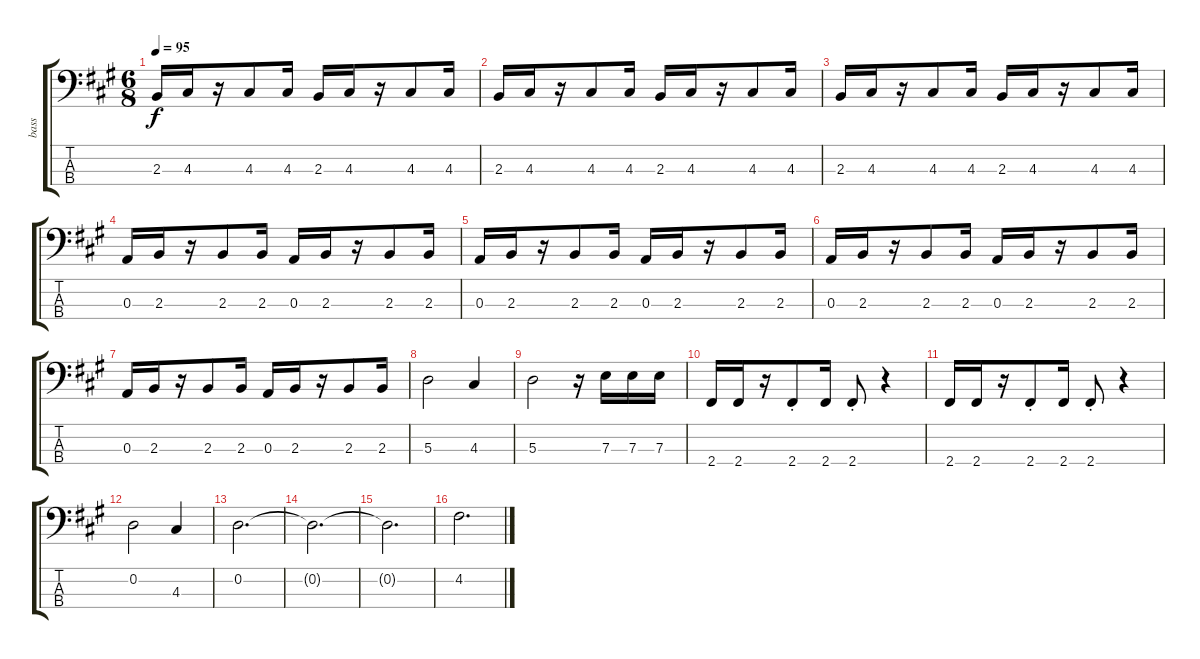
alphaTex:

\track ("bass" "bass") {instrument electricbassfinger}
\staff {score tabs}
\tuning (G2 D2 A1 E1) {hide}
\ts (6 8)
\tempo 95
\clef f4
\ks a
2.3.16{dy f} 4.3.16 r.16 4.3.8 4.3.16 2.3.16 4.3.16 r.16 4.3.8 4.3.16 |
2.3.16 4.3.16 r.16 4.3.8 4.3.16 2.3.16 4.3.16 r.16 4.3.8 4.3.16 |
2.3.16 4.3.16 r.16 4.3.8 4.3.16 2.3.16 4.3.16 r.16 4.3.8 4.3.16 |
0.3.16 2.3.16 r.16 2.3.8 2.3.16 0.3.16 2.3.16 r.16 2.3.8 2.3.16 |
0.3.16 2.3.16 r.16 2.3.8 2.3.16 0.3.16 2.3.16 r.16 2.3.8 2.3.16 |
0.3.16 2.3.16 r.16 2.3.8 2.3.16 0.3.16 2.3.16 r.16 2.3.8 2.3.16 |
0.3.16 2.3.16 r.16 2.3.8 2.3.16 0.3.16 2.3.16 r.16 2.3.8 2.3.16 |
5.3.2 4.3.4 |
5.3.2 r.16 7.3.16 7.3.16 7.3.16 |
2.4.16 2.4.16 r.16 2.4{st}.8 2.4.16 2.4{st}.8 r.4 |
2.4.16 2.4.16 r.16 2.4{st}.8 2.4.16 2.4{st}.8 r.4 |
0.2.2 4.3.4 |
0.2.2{d volume 0} |
0.2{t}.2{d} |
0.2{t}.2{d} |
4.2.2{d volume 13}
